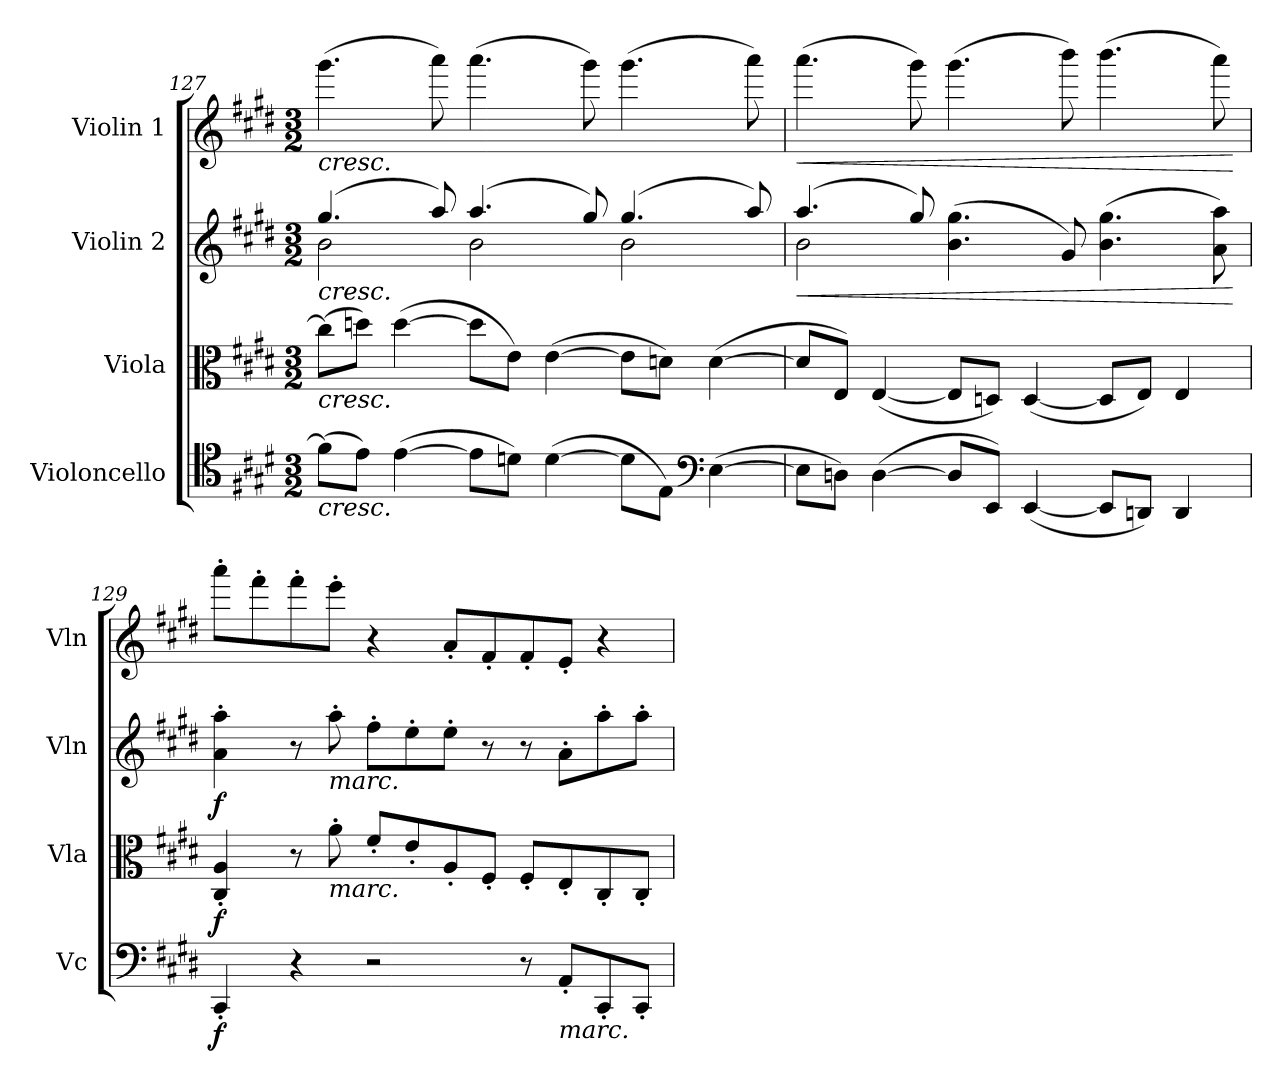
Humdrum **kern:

**kern	**dynam	**kern	**dynam	**kern	**dynam	**kern	**dynam
*part4	*part4	*part3	*part3	*part2	*part2	*part1	*part1
*staff4	*staff4	*staff3	*staff3	*staff2	*staff2	*staff1	*staff1
*I"Violoncello	*	*I"Viola	*	*I"Violin 2	*	*I"Violin 1	*
*I'Vc	*	*I'Vla	*	*I'Vln	*	*I'Vln	*
!!LO:LB:g=z
*clefC4	*	*clefC3	*	*clefG2	*	*clefG2	*
*k[f#c#g#d#]	*	*k[f#c#g#d#]	*	*k[f#c#g#d#]	*	*k[f#c#g#d#]	*
*M3/2	*	*M3/2	*	*M3/2	*	*M3/2	*
=127	=127	=127	=127	=127	=127	=127	=127
*	*	*	*	*^	*	*	*
!	!	!	!	!	!	!	!LO:TX:b:i:t=cresc.	!
!	!	!	!	!LO:TX:b:i:t=cresc.	!	!	!	!
!	!	!LO:TX:b:i:t=cresc.	!	!	!	!	!	!
!LO:TX:b:i:t=cresc.	!	!	!	!	!	!	!	!
(8f\L]	.	(8cc#\L]	.	(4.gg#/	2b\	.	(4.ggg#\	.
8e\J)	.	8ddn\J)	.	.	.	.	.	.
([4e\	.	([4dd\	.	.	.	.	.	.
.	.	.	.	8aa/)	.	.	8aaa\)	.
8e\L]	.	8dd\L]	.	(4.aa/	2b\	.	(4.aaa\	.
8dn\J)	.	8e\J)	.	.	.	.	.	.
([4d\	.	([4e\	.	.	.	.	.	.
.	.	.	.	8gg#/)	.	.	8ggg#\)	.
8d\L]	.	8e\L]	.	(4.gg#/	2b\	.	(4.ggg#\	.
8E\J)	.	8dn\J)	.	.	.	.	.	.
*clefF4	*	*	*	*	*	*	*	*
([4E\	.	([4d\	.	.	.	.	.	.
.	.	.	.	8aa/)	.	.	8aaa\)	.
=128	=128	=128	=128	=128	=128	=128	=128	=128
!	!	!	!	!	!	!LO:HP:b	!	!LO:HP:b
8E\L]	.	8d/L]	.	(4.aa/	2b\	<	(4.aaa\	<
8Dn\J)	.	8E/J)	.	.	.	.	.	.
([4D\	.	([4E/	.	.	.	.	.	.
.	.	.	.	8gg#/)	.	.	8ggg#\)	.
8D/L]	.	8E/L]	.	(4.b\ 4.gg#\	1ryy	.	(4.ggg#\	.
8EE/J)	.	8Dn/J)	.	.	.	.	.	.
([4EE/	.	([4D/	.	.	.	.	.	.
.	.	.	.	8g#/)	.	.	8bbb\)	.
8EE/L]	.	8D/L]	.	(4.b\ 4.gg#\	.	.	(4.bbb\	.
8DDn/J)	.	8E/J)	.	.	.	.	.	.
4DD/	.	4E/	.	.	.	.	.	.
.	.	.	.	8a\ 8aa\)	.	.	8aaa\)	.
*	*	*	*	*v	*v	*	*	*
.	.	.	.	.	[	.	[
!!LO:LB:g=z
=129	=129	=129	=129	=129	=129	=129	=129
!	!LO:DY:b	!	!LO:DY:b	!	!LO:DY:b	!	!LO:DY:b
!	!	!	!	!	!	!	!LO:DY:n=1:b
4CC#'/	f	4C#/' 4A/'	f	4a\' 4aa\'	f	8aaa'\L	f other-dynamics
.	.	.	.	.	.	8fff#'\	.
4r	.	8r	.	8r	.	8fff#'\	.
!	!	!	!	!LO:TX:b:i:t=marc.	!	!	!
!	!	!LO:TX:b:i:t=marc.	!	!	!	!	!
.	.	8a'\	.	8aa'\	.	8eee'\J	.
2r	.	8f#'/L	.	8ff#'\L	.	4r	.
.	.	8e'/	.	8ee'\	.	.	.
.	.	8A'/	.	8ee'\J	.	8a'/L	.
.	.	8F#'/J	.	8r	.	8f#'/	.
8r	.	8F#'/L	.	8r	.	8f#'/	.
!LO:TX:b:i:t=marc.	!	!	!	!	!	!	!
8AA'/L	.	8E'/	.	8a'\L	.	8e'/J	.
8CC#'/	.	8C#'/	.	8aa'\	.	4r	.
8CC#'/J	.	8C#'/J	.	8aa'\J	.	.	.
=	=	=	=	=	=	=	=
*-	*-	*-	*-	*-	*-	*-	*-
